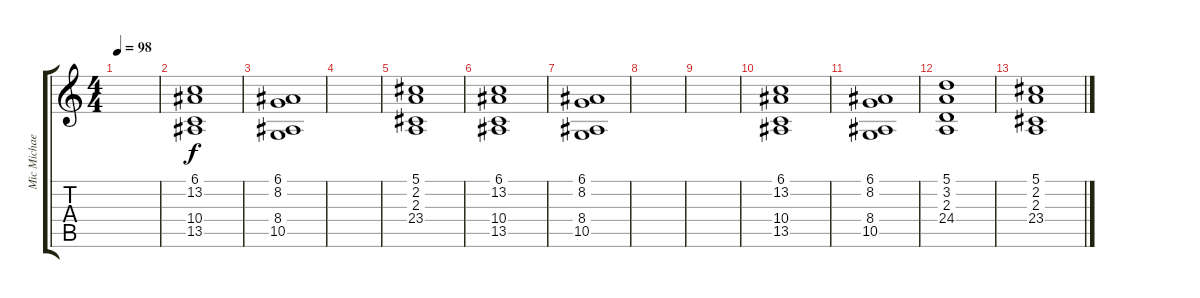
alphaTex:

\track ("Mic Michaeli" "Mic Michae") {instrument synthstrings1}
\staff {score tabs}
\tuning (E4 B3 G3 D3 A2 E2) {hide}
\ts (4 4)
\tempo 98
\clef g2
\ks c
|
(6.1 13.2 10.4 13.5).1 |
(6.1 8.2 8.4 10.5).1 |
|
(5.1 2.2 2.3 23.4).1 |
(6.1 13.2 10.4 13.5).1 |
(6.1 8.2 8.4 10.5).1 |
|
|
(6.1 13.2 10.4 13.5).1 |
(6.1 8.2 8.4 10.5).1 |
(5.1 3.2 2.3 24.4).1 |
(5.1 2.2 2.3 23.4).1
